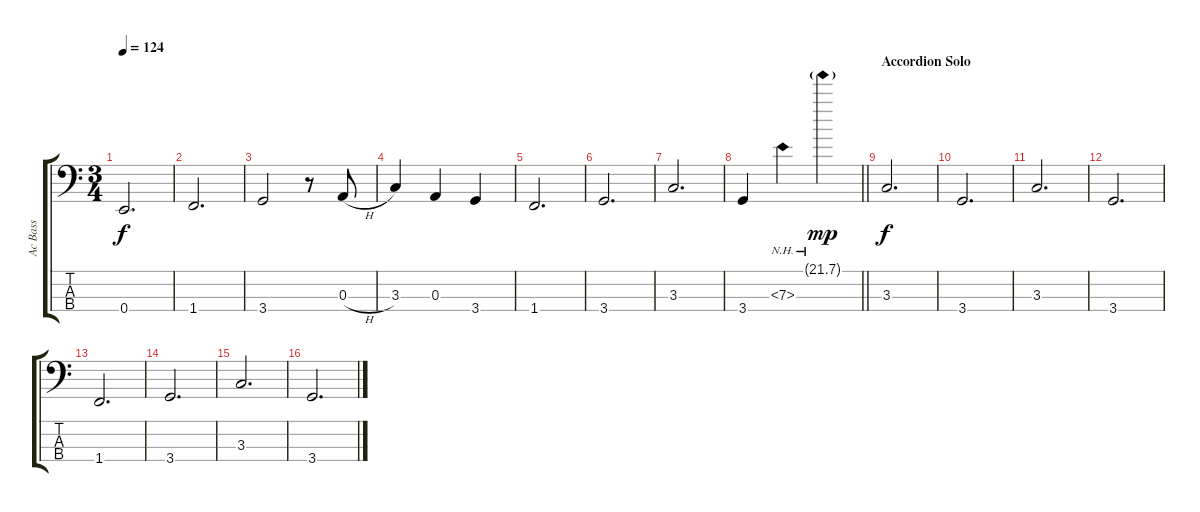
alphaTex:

\track ("Ac Bass" "Ac Bass") {instrument acousticbass}
\staff {score tabs}
\tuning (G2 D2 A1 E1) {hide}
\ts (3 4)
\tempo 124
\clef f4
\ks c
0.4.2{d dy f} |
1.4.2{d} |
3.4.2 r.8 0.3{h}.8 |
3.3.4 0.3.4 3.4.4 |
1.4.2{d} |
3.4.2{d} |
3.3.2{d} |
\barLineRight lightlight
3.4.4 7.3{nh}.4 21.1{nh g}.4{dy mp} |
\section ("" "Accordion Solo")
3.3.2{d dy f} |
3.4.2{d} |
3.3.2{d} |
3.4.2{d} |
1.4.2{d} |
3.4.2{d} |
3.3.2{d} |
3.4.2{d}
